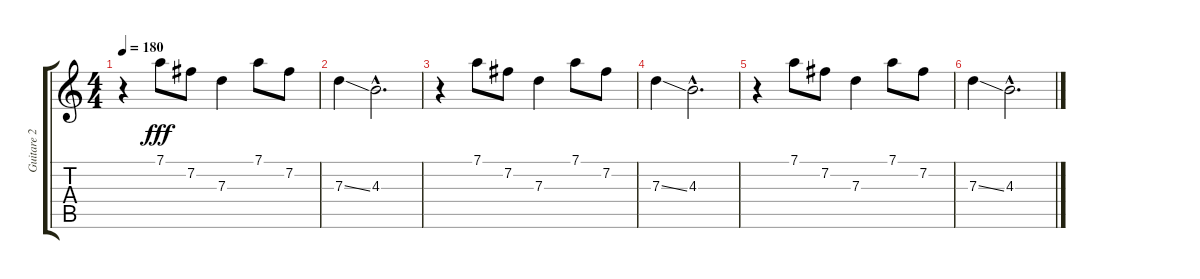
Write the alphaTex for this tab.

\track ("Guitare 2" "Guitare 2") {instrument acousticguitarsteel}
\staff {score tabs}
\tuning (D4 B3 G3 D3 G2 D2) {hide}
\ts (4 4)
\tempo 180
\clef g2
\ks c
r.4{dy f} 7.1.8{dy fff} 7.2.8 7.3.4 7.1.8 7.2.8 |
7.3{ss}.4 4.3{hac}.2{d} |
r.4 7.1.8 7.2.8 7.3.4 7.1.8 7.2.8 |
7.3{ss}.4 4.3{hac}.2{d} |
r.4 7.1.8 7.2.8 7.3.4 7.1.8 7.2.8 |
7.3{ss}.4 4.3{hac}.2{d}
